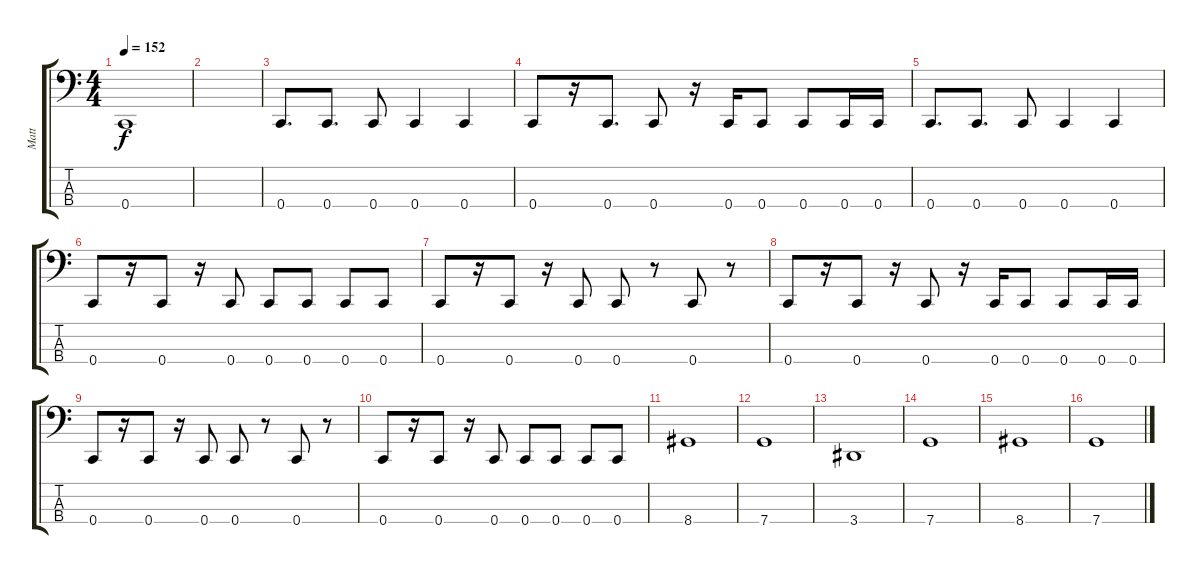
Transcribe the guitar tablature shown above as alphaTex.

\track ("Matt" "Matt") {instrument electricbasspick}
\staff {score tabs}
\tuning (F2 C2 G1 C1) {hide}
\ts (4 4)
\tempo 152
\clef f4
\ks c
0.4{t}.1{dy f} |
|
0.4.8{d} 0.4.8{d} 0.4.8 0.4.4 0.4.4 |
0.4.8 r.16 0.4.8{d} 0.4.8 r.16 0.4.16 0.4.8 0.4.8 0.4.16 0.4.16 |
0.4.8{d} 0.4.8{d} 0.4.8 0.4.4 0.4.4 |
0.4.8 r.16 0.4.8 r.16 0.4.8 0.4.8 0.4.8 0.4.8 0.4.8 |
0.4.8 r.16 0.4.8 r.16 0.4.8 0.4.8 r.8 0.4.8 r.8 |
0.4.8 r.16 0.4.8 r.16 0.4.8 r.16 0.4.16 0.4.8 0.4.8 0.4.16 0.4.16 |
0.4.8 r.16 0.4.8 r.16 0.4.8 0.4.8 r.8 0.4.8 r.8 |
0.4.8 r.16 0.4.8 r.16 0.4.8 0.4.8 0.4.8 0.4.8 0.4.8 |
8.4.1 |
7.4.1 |
3.4.1 |
7.4.1 |
8.4.1 |
7.4.1
